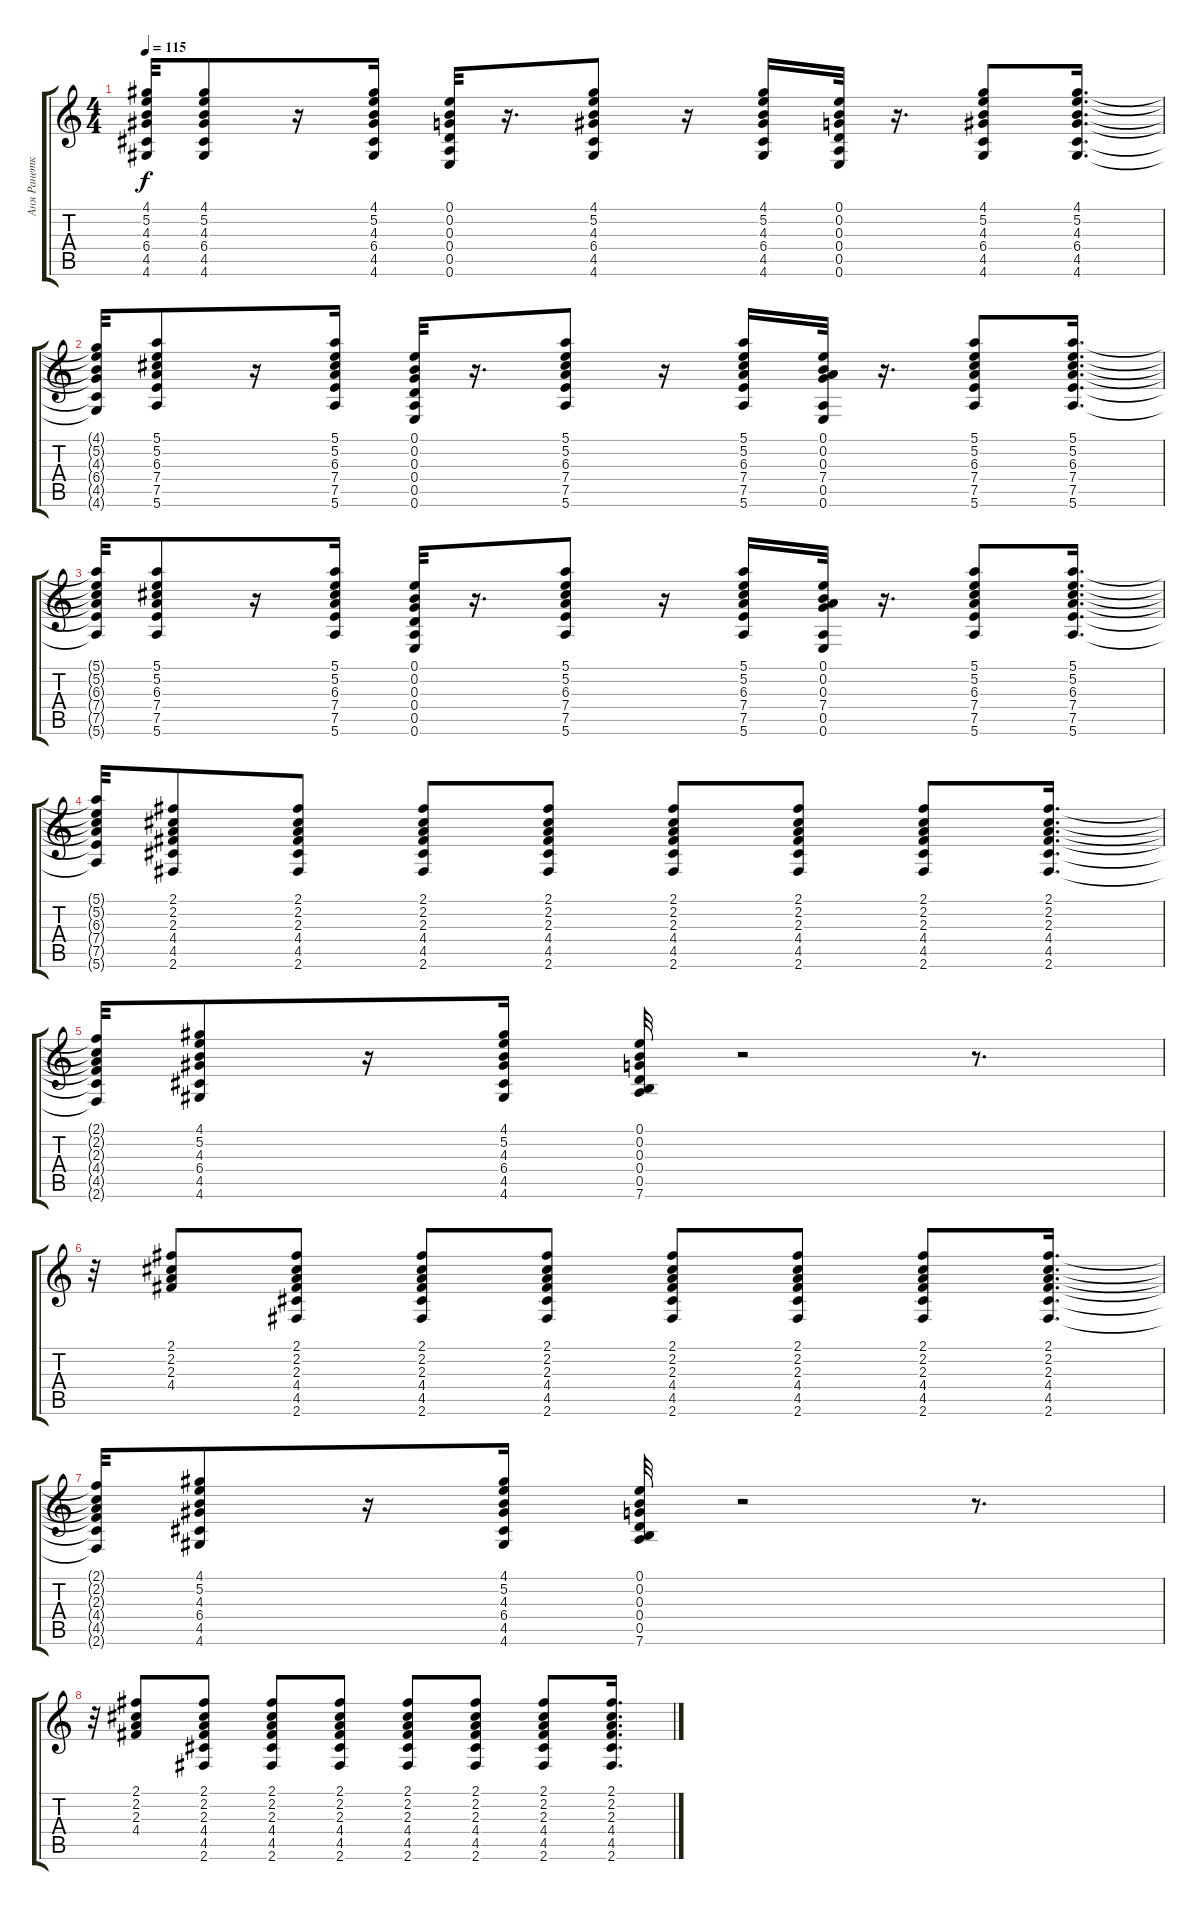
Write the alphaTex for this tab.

\track ("Аня Ранетка" "Аня Ранетк") {instrument electricguitarclean}
\staff {score tabs}
\tuning (E4 B3 G3 D3 A2 E2) {hide}
\ts (4 4)
\tempo 115
\clef g2
\ks c
(4.1{t} 5.2{t} 4.3{t} 6.4{t} 4.5{t} 4.6{t}).32{dy f} (4.1 5.2 4.3 6.4 4.5 4.6).8 r.16 (4.1 5.2 4.3 6.4 4.5 4.6).16 (0.1 0.2 0.3 0.4 0.5 0.6).32 r.16{d} (4.1 5.2 4.3 6.4 4.5 4.6).8 r.16 (4.1 5.2 4.3 6.4 4.5 4.6).16 (0.1 0.2 0.3 0.4 0.5 0.6).32 r.16{d} (4.1 5.2 4.3 6.4 4.5 4.6).8 (4.1 5.2 4.3 6.4 4.5 4.6).16{d} |
(4.1{t} 5.2{t} 4.3{t} 6.4{t} 4.5{t} 4.6{t}).32 (5.1 5.2 6.3 7.4 7.5 5.6).8 r.16 (5.1 5.2 6.3 7.4 7.5 5.6).16 (0.1 0.2 0.3 0.4 0.5 0.6).32 r.16{d} (5.1 5.2 6.3 7.4 7.5 5.6).8 r.16 (5.1 5.2 6.3 7.4 7.5 5.6).16 (0.1 0.2 0.3 7.4 0.5 0.6).32 r.16{d} (5.1 5.2 6.3 7.4 7.5 5.6).8 (5.1 5.2 6.3 7.4 7.5 5.6).16{d} |
(5.1{t} 5.2{t} 6.3{t} 7.4{t} 7.5{t} 5.6{t}).32 (5.1 5.2 6.3 7.4 7.5 5.6).8 r.16 (5.1 5.2 6.3 7.4 7.5 5.6).16 (0.1 0.2 0.3 0.4 0.5 0.6).32 r.16{d} (5.1 5.2 6.3 7.4 7.5 5.6).8 r.16 (5.1 5.2 6.3 7.4 7.5 5.6).16 (0.1 0.2 0.3 7.4 0.5 0.6).32 r.16{d} (5.1 5.2 6.3 7.4 7.5 5.6).8 (5.1 5.2 6.3 7.4 7.5 5.6).16{d} |
(5.1{t} 5.2{t} 6.3{t} 7.4{t} 7.5{t} 5.6{t}).32 (2.1 2.2 2.3 4.4 4.5 2.6).8 (2.1 2.2 2.3 4.4 4.5 2.6).8 (2.1 2.2 2.3 4.4 4.5 2.6).8 (2.1 2.2 2.3 4.4 4.5 2.6).8 (2.1 2.2 2.3 4.4 4.5 2.6).8 (2.1 2.2 2.3 4.4 4.5 2.6).8 (2.1 2.2 2.3 4.4 4.5 2.6).8 (2.1 2.2 2.3 4.4 4.5 2.6).16{d} |
(2.1{t} 2.2{t} 2.3{t} 4.4{t} 4.5{t} 2.6{t}).32 (4.1 5.2 4.3 6.4 4.5 4.6).8 r.16 (4.1 5.2 4.3 6.4 4.5 4.6).16 (0.1 0.2 0.3 0.4 0.5 7.6).32 r.2 r.8{d} |
r.32 (2.1 2.2 2.3 4.4).8 (2.1 2.2 2.3 4.4 4.5 2.6).8 (2.1 2.2 2.3 4.4 4.5 2.6).8 (2.1 2.2 2.3 4.4 4.5 2.6).8 (2.1 2.2 2.3 4.4 4.5 2.6).8 (2.1 2.2 2.3 4.4 4.5 2.6).8 (2.1 2.2 2.3 4.4 4.5 2.6).8 (2.1 2.2 2.3 4.4 4.5 2.6).16{d} |
(2.1{t} 2.2{t} 2.3{t} 4.4{t} 4.5{t} 2.6{t}).32 (4.1 5.2 4.3 6.4 4.5 4.6).8 r.16 (4.1 5.2 4.3 6.4 4.5 4.6).16 (0.1 0.2 0.3 0.4 0.5 7.6).32 r.2 r.8{d} |
r.32 (2.1 2.2 2.3 4.4).8 (2.1 2.2 2.3 4.4 4.5 2.6).8 (2.1 2.2 2.3 4.4 4.5 2.6).8 (2.1 2.2 2.3 4.4 4.5 2.6).8 (2.1 2.2 2.3 4.4 4.5 2.6).8 (2.1 2.2 2.3 4.4 4.5 2.6).8 (2.1 2.2 2.3 4.4 4.5 2.6).8 (2.1 2.2 2.3 4.4 4.5 2.6).16{d}
